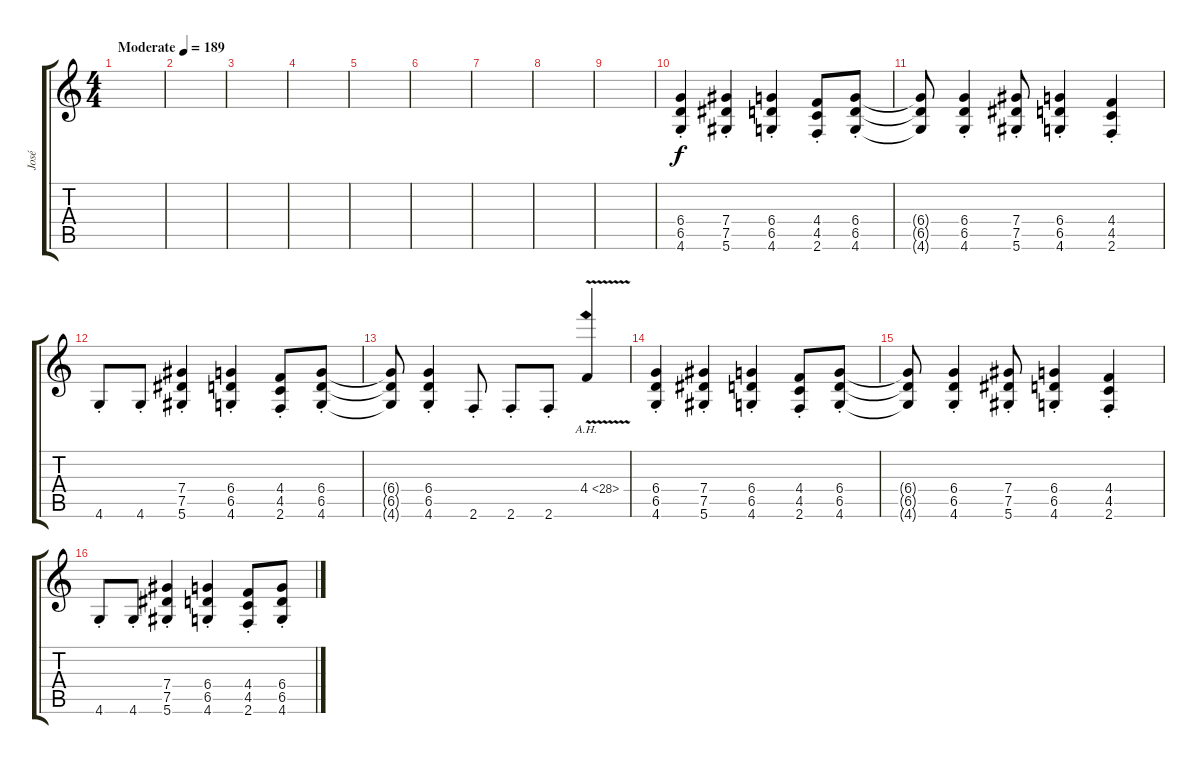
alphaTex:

\track ("José" "José") {instrument distortionguitar}
\staff {score tabs}
\tuning (Eb4 Bb3 Gb3 Db3 Ab2 Eb2) {hide}
\ts (4 4)
\tempo (189 "Moderate")
\clef g2
\ks c
|
|
|
|
|
|
|
|
|
(6.4{st} 6.5{st} 4.6{st}).4 (7.4{st} 7.5{st} 5.6{st}).4 (6.4{st} 6.5{st} 4.6{st}).4 (4.4{st} 4.5{st} 2.6{st}).8 (6.4{st} 6.5{st} 4.6{st}).8 |
(6.4{t} 6.5{t} 4.6{t}).8 (6.4{st} 6.5{st} 4.6{st}).4 (7.4{st} 7.5{st} 5.6{st}).8 (6.4{st} 6.5{st} 4.6{st}).4 (4.4{st} 4.5{st} 2.6{st}).4 |
4.6{st}.8 4.6{st}.8 (7.4{st} 7.5{st} 5.6{st}).4 (6.4{st} 6.5{st} 4.6{st}).4 (4.4{st} 4.5{st} 2.6{st}).8 (6.4{st} 6.5{st} 4.6{st}).8 |
(6.4{t} 6.5{t} 4.6{t}).8 (6.4{st} 6.5{st} 4.6{st}).4 2.6{st}.8 2.6{st}.8 2.6{st}.8 4.4{ah 24 v}.4 |
(6.4{st} 6.5{st} 4.6{st}).4 (7.4{st} 7.5{st} 5.6{st}).4 (6.4{st} 6.5{st} 4.6{st}).4 (4.4{st} 4.5{st} 2.6{st}).8 (6.4{st} 6.5{st} 4.6{st}).8 |
(6.4{t} 6.5{t} 4.6{t}).8 (6.4{st} 6.5{st} 4.6{st}).4 (7.4{st} 7.5{st} 5.6{st}).8 (6.4{st} 6.5{st} 4.6{st}).4 (4.4{st} 4.5{st} 2.6{st}).4 |
4.6{st}.8 4.6{st}.8 (7.4{st} 7.5{st} 5.6{st}).4 (6.4{st} 6.5{st} 4.6{st}).4 (4.4{st} 4.5{st} 2.6{st}).8 (6.4{st} 6.5{st} 4.6{st}).8
